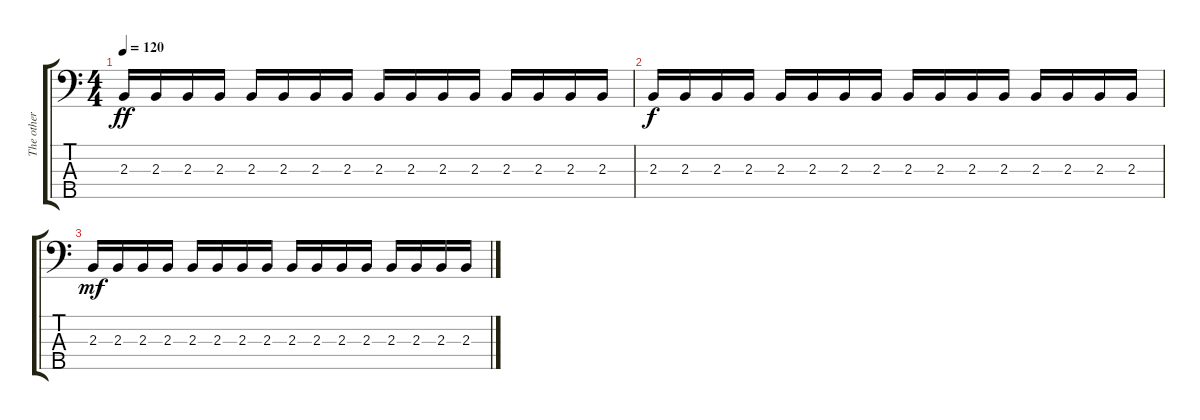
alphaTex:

\track ("The other bass sound" "The other ") {instrument electricbasspick}
\staff {score tabs}
\tuning (G2 D2 A1 E1 B0) {hide}
\ts (4 4)
\tempo 120
\clef f4
\ks c
2.3.16{dy ff} 2.3.16 2.3.16 2.3.16 2.3.16 2.3.16 2.3.16 2.3.16 2.3.16 2.3.16 2.3.16 2.3.16 2.3.16 2.3.16 2.3.16 2.3.16 |
2.3.16{dy f} 2.3.16 2.3.16 2.3.16 2.3.16 2.3.16 2.3.16 2.3.16 2.3.16 2.3.16 2.3.16 2.3.16 2.3.16 2.3.16 2.3.16 2.3.16 |
2.3.16{dy mf} 2.3.16 2.3.16 2.3.16 2.3.16 2.3.16 2.3.16 2.3.16 2.3.16 2.3.16 2.3.16 2.3.16 2.3.16 2.3.16 2.3.16 2.3.16
